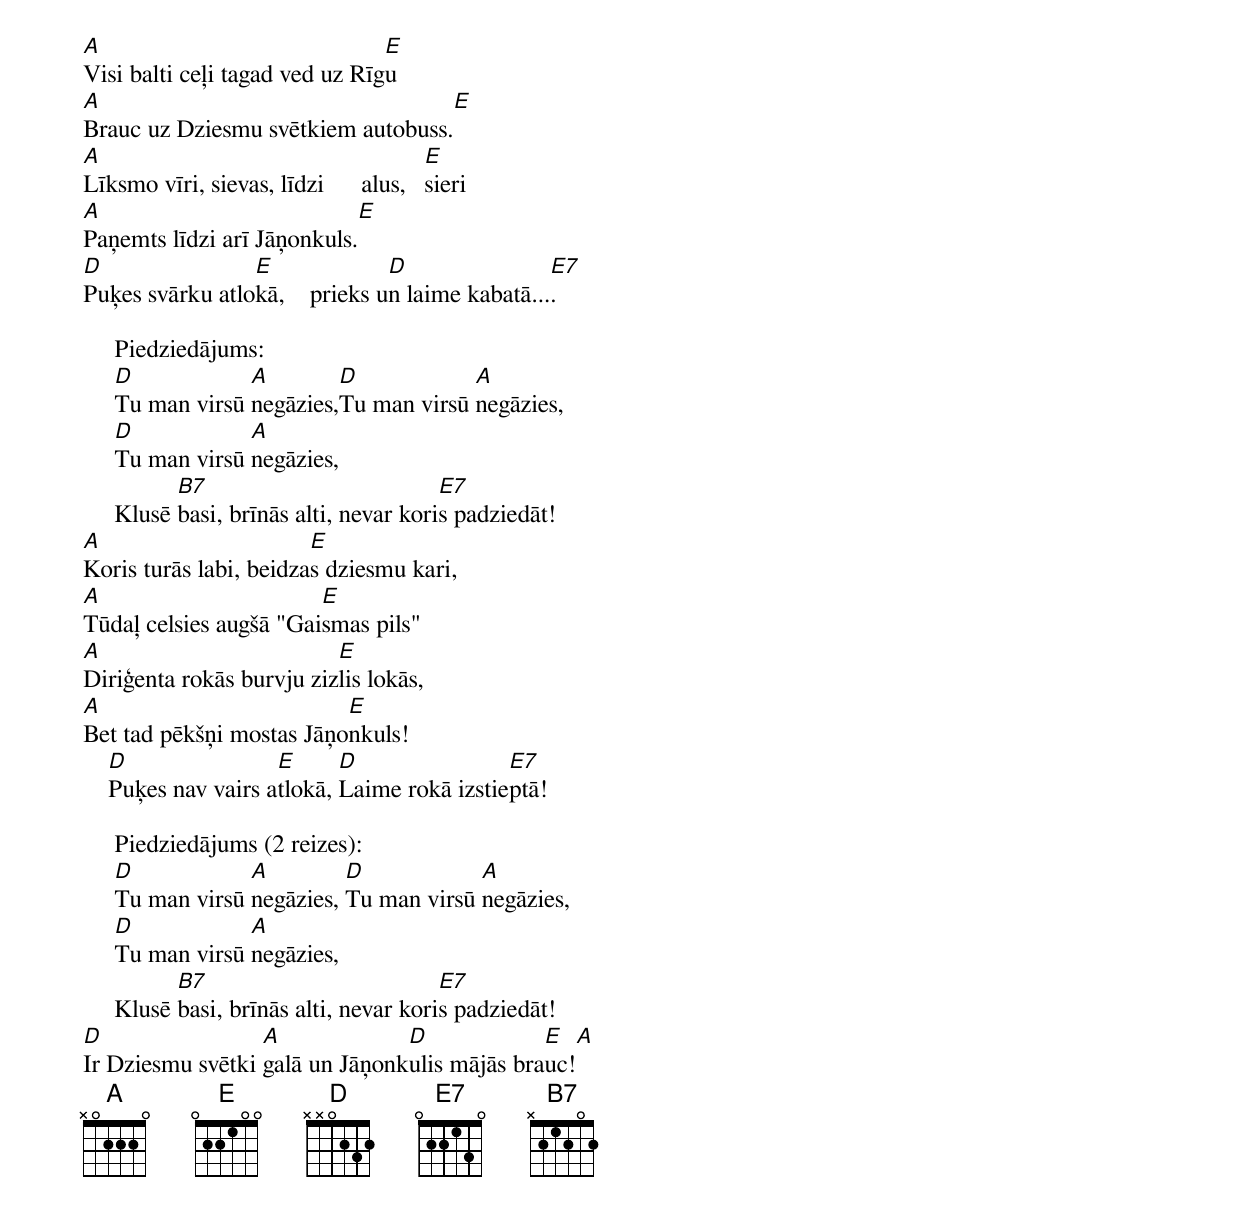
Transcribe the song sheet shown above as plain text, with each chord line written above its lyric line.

A				E
Visi balti ceļi tagad ved uz Rīgu
A                             		E
Brauc uz Dziesmu svētkiem autobuss.
A					E
Līksmo vīri, sievas, līdzi 	alus, 	sieri
A                       	E
Paņemts līdzi arī Jāņonkuls.
D                E		D                E7
Puķes svārku atlokā,	prieks un laime kabatā....

     Piedziedājums:
     D            A 	   D            A
     Tu man virsū negāzies,Tu man virsū	negāzies,
     D            A
     Tu man virsū negāzies,
           B7				E7
     Klusē basi, brīnās alti, nevar koris padziedāt!
A			E
Koris turās labi, beidzas dziesmu kari,
A                       E
Tūdaļ celsies augšā "Gaismas pils"
A                         E
Diriģenta rokās burvju zizlis lokās,
A                         E
Bet tad pēkšņi mostas Jāņonkuls!
    D                E	    D                E7
    Puķes nav vairs atlokā, Laime rokā izstieptā!

     Piedziedājums (2 reizes):
     D            A 	    D            A
     Tu man virsū negāzies, Tu man virsū negāzies,
     D            A
     Tu man virsū negāzies,
           B7				E7
     Klusē basi, brīnās alti, nevar koris padziedāt!
D                 A		D             E     A
Ir Dziesmu svētki galā un Jāņonkulis mājās brauc!
